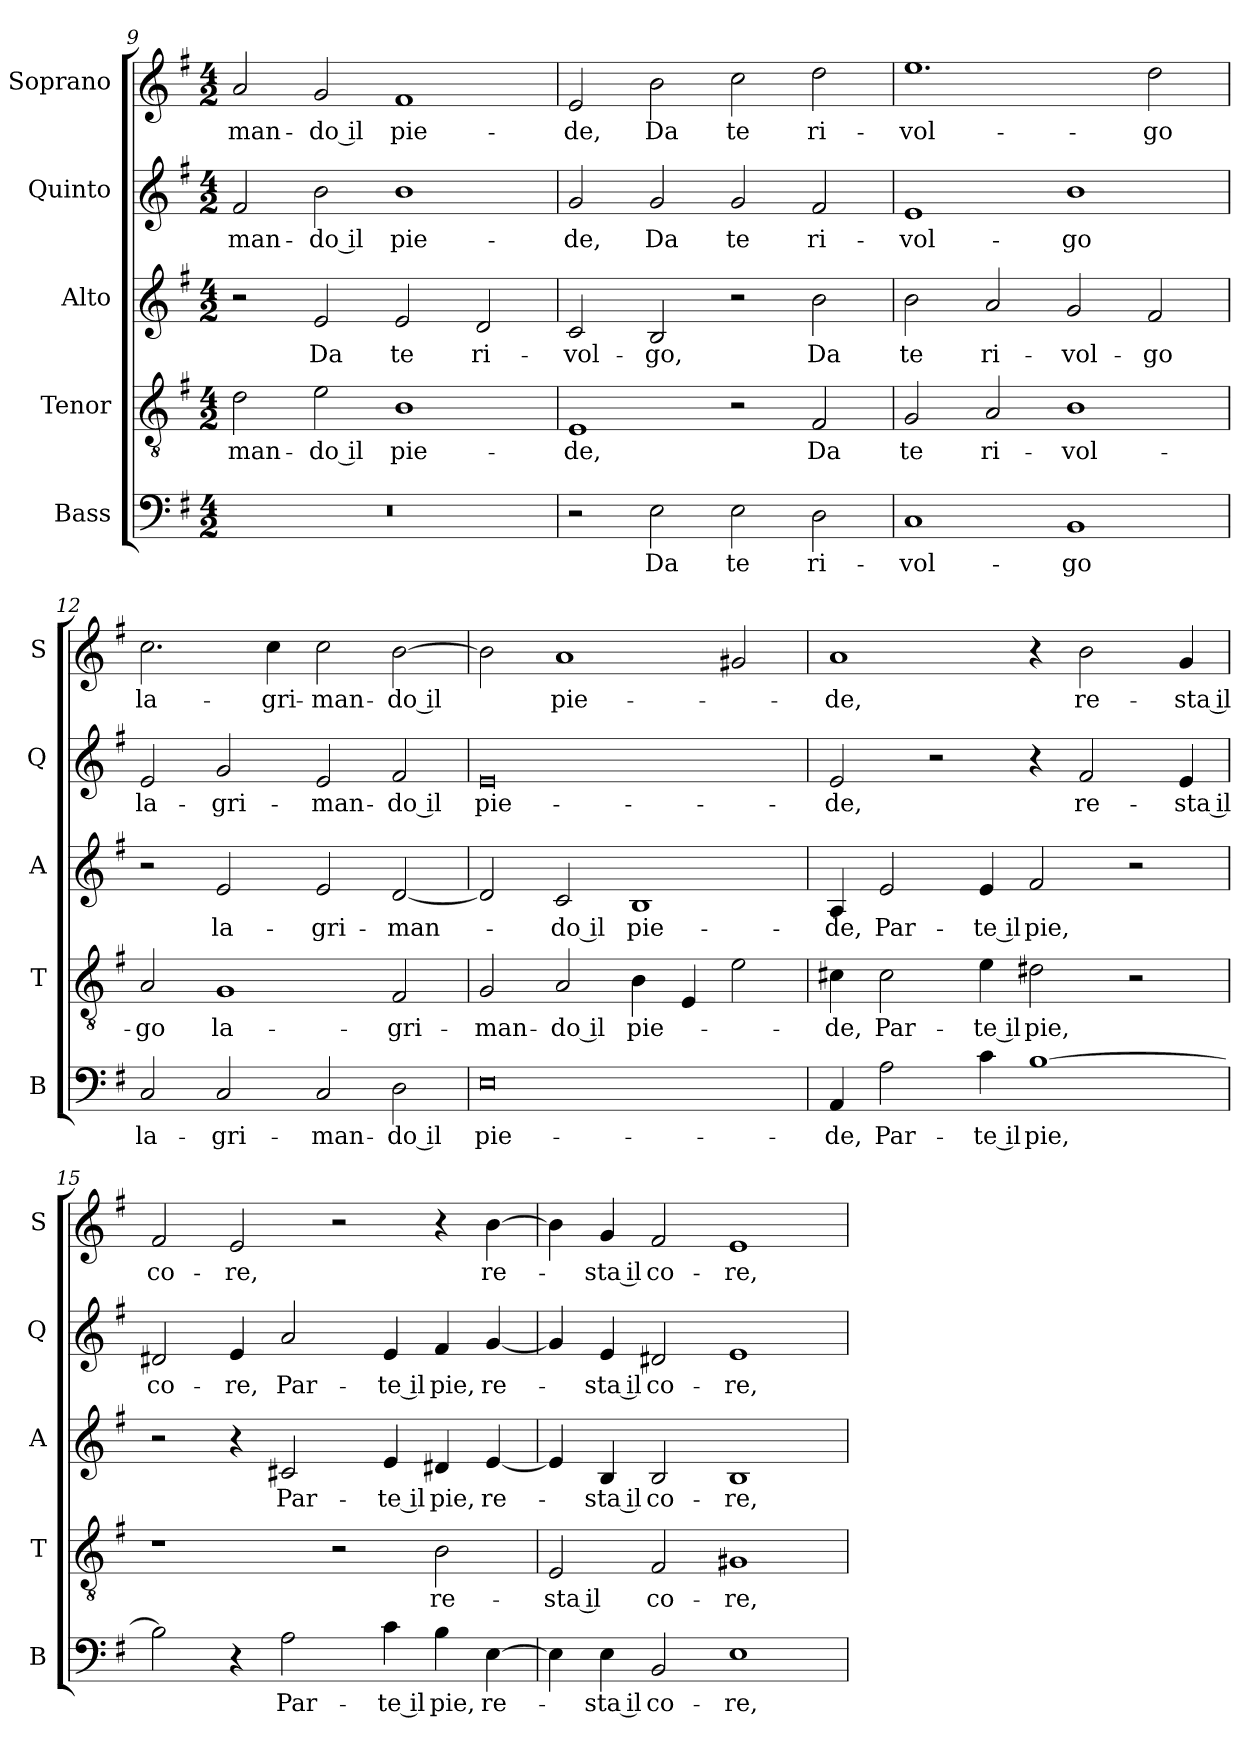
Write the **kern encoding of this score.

**kern	**text	**kern	**text	**kern	**text	**kern	**text	**kern	**text
*part5	*part5	*part4	*part4	*part3	*part3	*part2	*part2	*part1	*part1
*staff5	*staff5	*staff4	*staff4	*staff3	*staff3	*staff2	*staff2	*staff1	*staff1
*I"Bass	*	*I"Tenor	*	*I"Alto	*	*I"Quinto	*	*I"Soprano	*
*I'B	*	*I'T	*	*I'A	*	*I'Q	*	*I'S	*
*clefF4	*	*clefGv2	*	*clefG2	*	*clefG2	*	*clefG2	*
*k[f#]	*	*k[f#]	*	*k[f#]	*	*k[f#]	*	*k[f#]	*
*G:	*	*G:	*	*G:	*	*G:	*	*G:	*
*M4/2	*	*M4/2	*	*M4/2	*	*M4/2	*	*M4/2	*
=9	=9	=9	=9	=9	=9	=9	=9	=9	=9
!	!	!	!LO:LY:b	!	!	!	!LO:LY:b	!	!LO:LY:b
0r	.	2d\	-man-	2r	.	2f#/	-man-	2a/	-man-
!	!	!	!LO:LY:b	!	!LO:LY:b	!	!LO:LY:b	!	!LO:LY:b
.	.	2e\	-do il	2e/	Da	2b\	-do il	2g/	-do il
!	!	!	!LO:LY:b	!	!LO:LY:b	!	!LO:LY:b	!	!LO:LY:b
.	.	1B	pie-	2e/	te	1b	pie-	1f#	pie-
!	!	!	!	!	!LO:LY:b	!	!	!	!
.	.	.	.	2d/	ri-	.	.	.	.
=10	=10	=10	=10	=10	=10	=10	=10	=10	=10
!	!	!	!LO:LY:b	!	!LO:LY:b	!	!LO:LY:b	!	!LO:LY:b
2r	.	1E	-de,	2c/	-vol-	2g/	-de,	2e/	-de,
!	!LO:LY:b	!	!	!	!LO:LY:b	!	!LO:LY:b	!	!LO:LY:b
2E\	Da	.	.	2B/	-go,	2g/	Da	2b\	Da
!	!LO:LY:b	!	!	!	!	!	!LO:LY:b	!	!LO:LY:b
2E\	te	2r	.	2r	.	2g/	te	2cc\	te
!	!LO:LY:b	!	!LO:LY:b	!	!LO:LY:b	!	!LO:LY:b	!	!LO:LY:b
2D\	ri-	2F#/	Da	2b\	Da	2f#/	ri-	2dd\	ri-
=11	=11	=11	=11	=11	=11	=11	=11	=11	=11
!	!LO:LY:b	!	!LO:LY:b	!	!LO:LY:b	!	!LO:LY:b	!	!LO:LY:b
1C	-vol-	2G/	te	2b\	te	1e	-vol-	1.ee	-vol-
!	!	!	!LO:LY:b	!	!LO:LY:b	!	!	!	!
.	.	2A/	ri-	2a/	ri-	.	.	.	.
!	!LO:LY:b	!	!LO:LY:b	!	!LO:LY:b	!	!LO:LY:b	!	!
1BB	-go	1B	-vol-	2g/	-vol-	1b	-go	.	.
!	!	!	!	!	!LO:LY:b	!	!	!	!LO:LY:b
.	.	.	.	2f#/	-go	.	.	2dd\	-go
!!LO:LB:g=z
=12	=12	=12	=12	=12	=12	=12	=12	=12	=12
!	!LO:LY:b	!	!LO:LY:b	!	!	!	!LO:LY:b	!	!LO:LY:b
2C/	la-	2A/	-go	2r	.	2e/	la-	2.cc\	la-
!	!LO:LY:b	!	!LO:LY:b	!	!LO:LY:b	!	!LO:LY:b	!	!
2C/	-gri-	1G	la-	2e/	la-	2g/	-gri-	.	.
!	!	!	!	!	!	!	!	!	!LO:LY:b
.	.	.	.	.	.	.	.	4cc\	-gri-
!	!LO:LY:b	!	!	!	!LO:LY:b	!	!LO:LY:b	!	!LO:LY:b
2C/	-man-	.	.	2e/	-gri-	2e/	-man-	2cc\	-man-
!	!LO:LY:b	!	!LO:LY:b	!	!LO:LY:b	!	!LO:LY:b	!	!LO:LY:b
2D\	-do il	2F#/	-gri-	[2d/	-man-	2f#i/	-do il	[2b\	-do il
=13	=13	=13	=13	=13	=13	=13	=13	=13	=13
!	!LO:LY:b	!	!LO:LY:b	!	!	!	!LO:LY:b	!	!
0E	pie-	2G/	-man-	2d/]	.	0e	pie-	2b\]	.
!	!	!	!LO:LY:b	!	!LO:LY:b	!	!	!	!LO:LY:b
.	.	2A/	-do il	2c/	-do il	.	.	1a	pie-
!	!	!	!LO:LY:b	!	!LO:LY:b	!	!	!	!
.	.	4B\	pie-	1B	pie-	.	.	.	.
.	.	4E/	.	.	.	.	.	.	.
.	.	2e\	.	.	.	.	.	2g#X/	.
=14	=14	=14	=14	=14	=14	=14	=14	=14	=14
!	!LO:LY:b	!	!LO:LY:b	!	!LO:LY:b	!	!LO:LY:b	!	!LO:LY:b
4AA/	-de,	4c#X\	-de,	4A/	-de,	2e/	-de,	1a	-de,
!	!LO:LY:b	!	!LO:LY:b	!	!LO:LY:b	!	!	!	!
2A\	Par-	2c#\	Par-	2e/	Par-	.	.	.	.
.	.	.	.	.	.	2r	.	.	.
!	!LO:LY:b	!	!LO:LY:b	!	!LO:LY:b	!	!	!	!
4c\	-te il	4e\	-te il	4e/	-te il	.	.	.	.
!	!LO:LY:b	!	!LO:LY:b	!	!LO:LY:b	!	!	!	!
[1B	pie,	2d#X\	pie,	2f#/	pie,	4r	.	4r	.
!	!	!	!	!	!	!	!LO:LY:b	!	!LO:LY:b
.	.	.	.	.	.	2f#/	re-	2b\	re-
.	.	2r	.	2r	.	.	.	.	.
!	!	!	!	!	!	!	!LO:LY:b	!	!LO:LY:b
.	.	.	.	.	.	4e/	-sta il	4g/	-sta il
=15	=15	=15	=15	=15	=15	=15	=15	=15	=15
!	!	!	!	!	!	!	!LO:LY:b	!	!LO:LY:b
2B\]	.	1r	.	2r	.	2d#X/	co-	2f#/	co-
!	!	!	!	!	!	!	!LO:LY:b	!	!LO:LY:b
4r	.	.	.	4r	.	4e/	-re,	2e/	-re,
!	!LO:LY:b	!	!	!	!LO:LY:b	!	!LO:LY:b	!	!
2A\	Par-	.	.	2c#X/	Par-	2a/	Par-	.	.
.	.	2r	.	.	.	.	.	2r	.
!	!LO:LY:b	!	!	!	!LO:LY:b	!	!LO:LY:b	!	!
4c\	-te il	.	.	4e/	-te il	4e/	-te il	.	.
!	!LO:LY:b	!	!LO:LY:b	!	!LO:LY:b	!	!LO:LY:b	!	!
4B\	pie,	2B\	re-	4d#X/	pie,	4f#/	pie,	4r	.
!	!LO:LY:b	!	!	!	!LO:LY:b	!	!LO:LY:b	!	!LO:LY:b
[4E\	re-	.	.	[4e/	re-	[4g/	re-	[4b\	re-
!!LO:LB:g=z
=16	=16	=16	=16	=16	=16	=16	=16	=16	=16
!	!	!	!LO:LY:b	!	!	!	!	!	!
4E\]	.	2E/	-sta il	4e/]	.	4g/]	.	4b\]	.
!	!LO:LY:b	!	!	!	!LO:LY:b	!	!LO:LY:b	!	!LO:LY:b
4E\	-sta il	.	.	4B/	-sta il	4e/	-sta il	4g/	-sta il
!	!LO:LY:b	!	!LO:LY:b	!	!LO:LY:b	!	!LO:LY:b	!	!LO:LY:b
2BB/	co-	2F#/	co-	2B/	co-	2d#X/	co-	2f#/	co-
!	!LO:LY:b	!	!LO:LY:b	!	!LO:LY:b	!	!LO:LY:b	!	!LO:LY:b
1E	-re,	1G#X	-re,	1B	-re,	1e	-re,	1e	-re,
=	=	=	=	=	=	=	=	=	=
*-	*-	*-	*-	*-	*-	*-	*-	*-	*-
